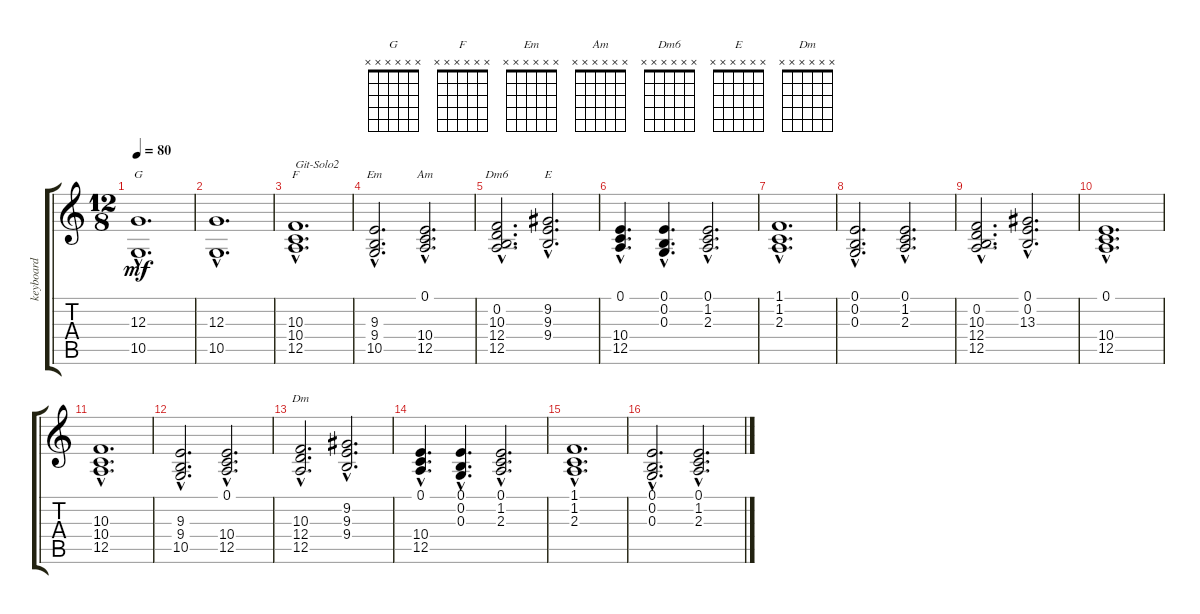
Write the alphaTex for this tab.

\track ("keyboard" "keyboard") {instrument stringensemble1}
\staff {score tabs}
\tuning (E4 B3 G3 D3 A2 E2) {hide}
\chord ("G" x x x x x x) {firstfret 0}
\chord ("F" x x x x x x) {firstfret 0}
\chord ("Em" x x x x x x) {firstfret 0}
\chord ("Am" x x x x x x) {firstfret 0}
\chord ("Dm6" x x x x x x) {firstfret 0}
\chord ("E" x x x x x x) {firstfret 0}
\chord ("Dm" x x x x x x) {firstfret 0}
\ts (12 8)
\tempo 80
\clef g2
\ks c
(12.3{hac} 10.5{hac}).1{d ch "G" dy mf} |
(12.3{hac} 10.5{hac}).1{d} |
(10.3{hac} 10.4{hac} 12.5{hac}).1{d ch "F" txt "Git-Solo2"} |
(9.3{hac} 9.4{hac} 10.5{hac}).2{d ch "Em"} (0.1{hac} 10.4{hac} 12.5{hac}).2{d ch "Am"} |
(0.2{hac} 10.3{hac} 12.4{hac} 12.5{hac}).2{d ch "Dm6"} (9.2{hac} 9.3{hac} 9.4{hac}).2{d ch "E"} |
(0.1{hac} 10.4{hac} 12.5{hac}).4{d} (0.1{hac} 0.2{hac} 0.3{hac}).4{d} (0.1{hac} 1.2{hac} 2.3{hac}).2{d} |
(1.1{hac} 1.2{hac} 2.3{hac}).1{d} |
(0.1{hac} 0.2{hac} 0.3{hac}).2{d} (0.1{hac} 1.2{hac} 2.3{hac}).2{d} |
(0.2{hac} 10.3{hac} 12.4{hac} 12.5{hac}).2{d} (0.1{hac} 0.2{hac} 13.3{hac}).2{d} |
(0.1{hac} 10.4{hac} 12.5{hac}).1{d} |
(10.3{hac} 10.4{hac} 12.5{hac}).1{d} |
(9.3{hac} 9.4{hac} 10.5{hac}).2{d} (0.1{hac} 10.4{hac} 12.5{hac}).2{d} |
(10.3{hac} 12.4{hac} 12.5{hac}).2{d ch "Dm"} (9.2{hac} 9.3{hac} 9.4{hac}).2{d} |
(0.1{hac} 10.4{hac} 12.5{hac}).4{d} (0.1{hac} 0.2{hac} 0.3{hac}).4{d} (0.1{hac} 1.2{hac} 2.3{hac}).2{d} |
(1.1{hac} 1.2{hac} 2.3{hac}).1{d} |
(0.1{hac} 0.2{hac} 0.3{hac}).2{d} (0.1{hac} 1.2{hac} 2.3{hac}).2{d}
